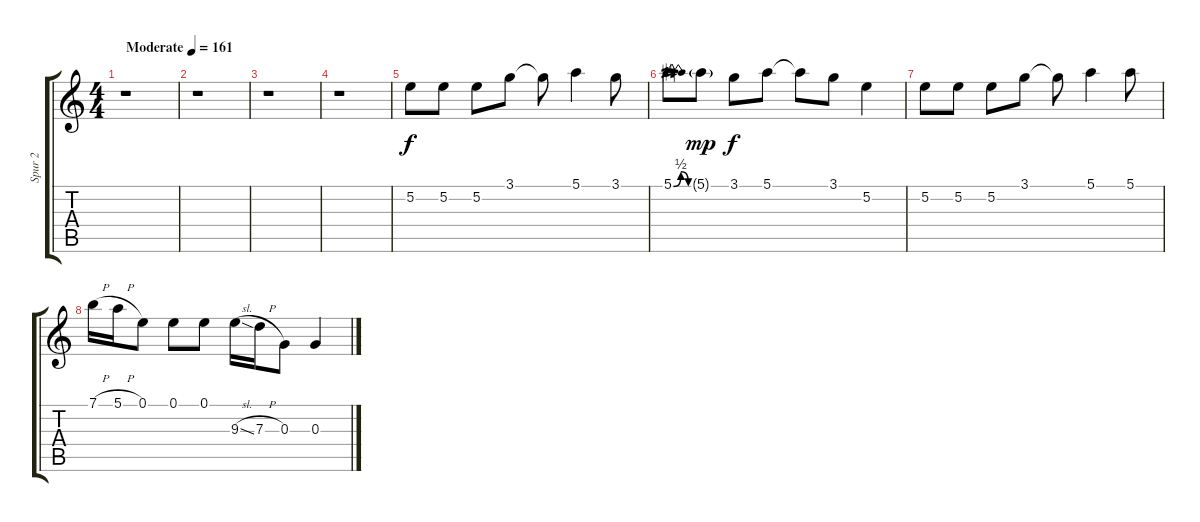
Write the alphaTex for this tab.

\track ("Spur 2" "Spur 2") {instrument distortionguitar}
\staff {score tabs}
\tuning (E4 B3 G3 D3 A2 E2) {hide}
\ts (4 4)
\tempo (161 "Moderate")
\clef g2
\ks c
r.1{dy f instrument distortionguitar} |
r.1 |
r.1 |
r.1 |
5.2.8 5.2.8 5.2.8 3.1.8 3.1{t}.8 5.1.4 3.1.8 |
5.1{be (bendrelease 0 0 30 2 30 2 60 0)}.8 5.1{g}.8{dy mp} 3.1.8{dy f} 5.1.8 5.1{t}.8 3.1.8 5.2.4 |
5.2.8 5.2.8 5.2.8 3.1.8 3.1{t}.8 5.1.4 5.1.8 |
7.1{h}.16 5.1{h}.16 0.1.8 0.1.8 0.1.8 9.3{sl}.16 7.3{h}.16 0.3.8 0.3.4
